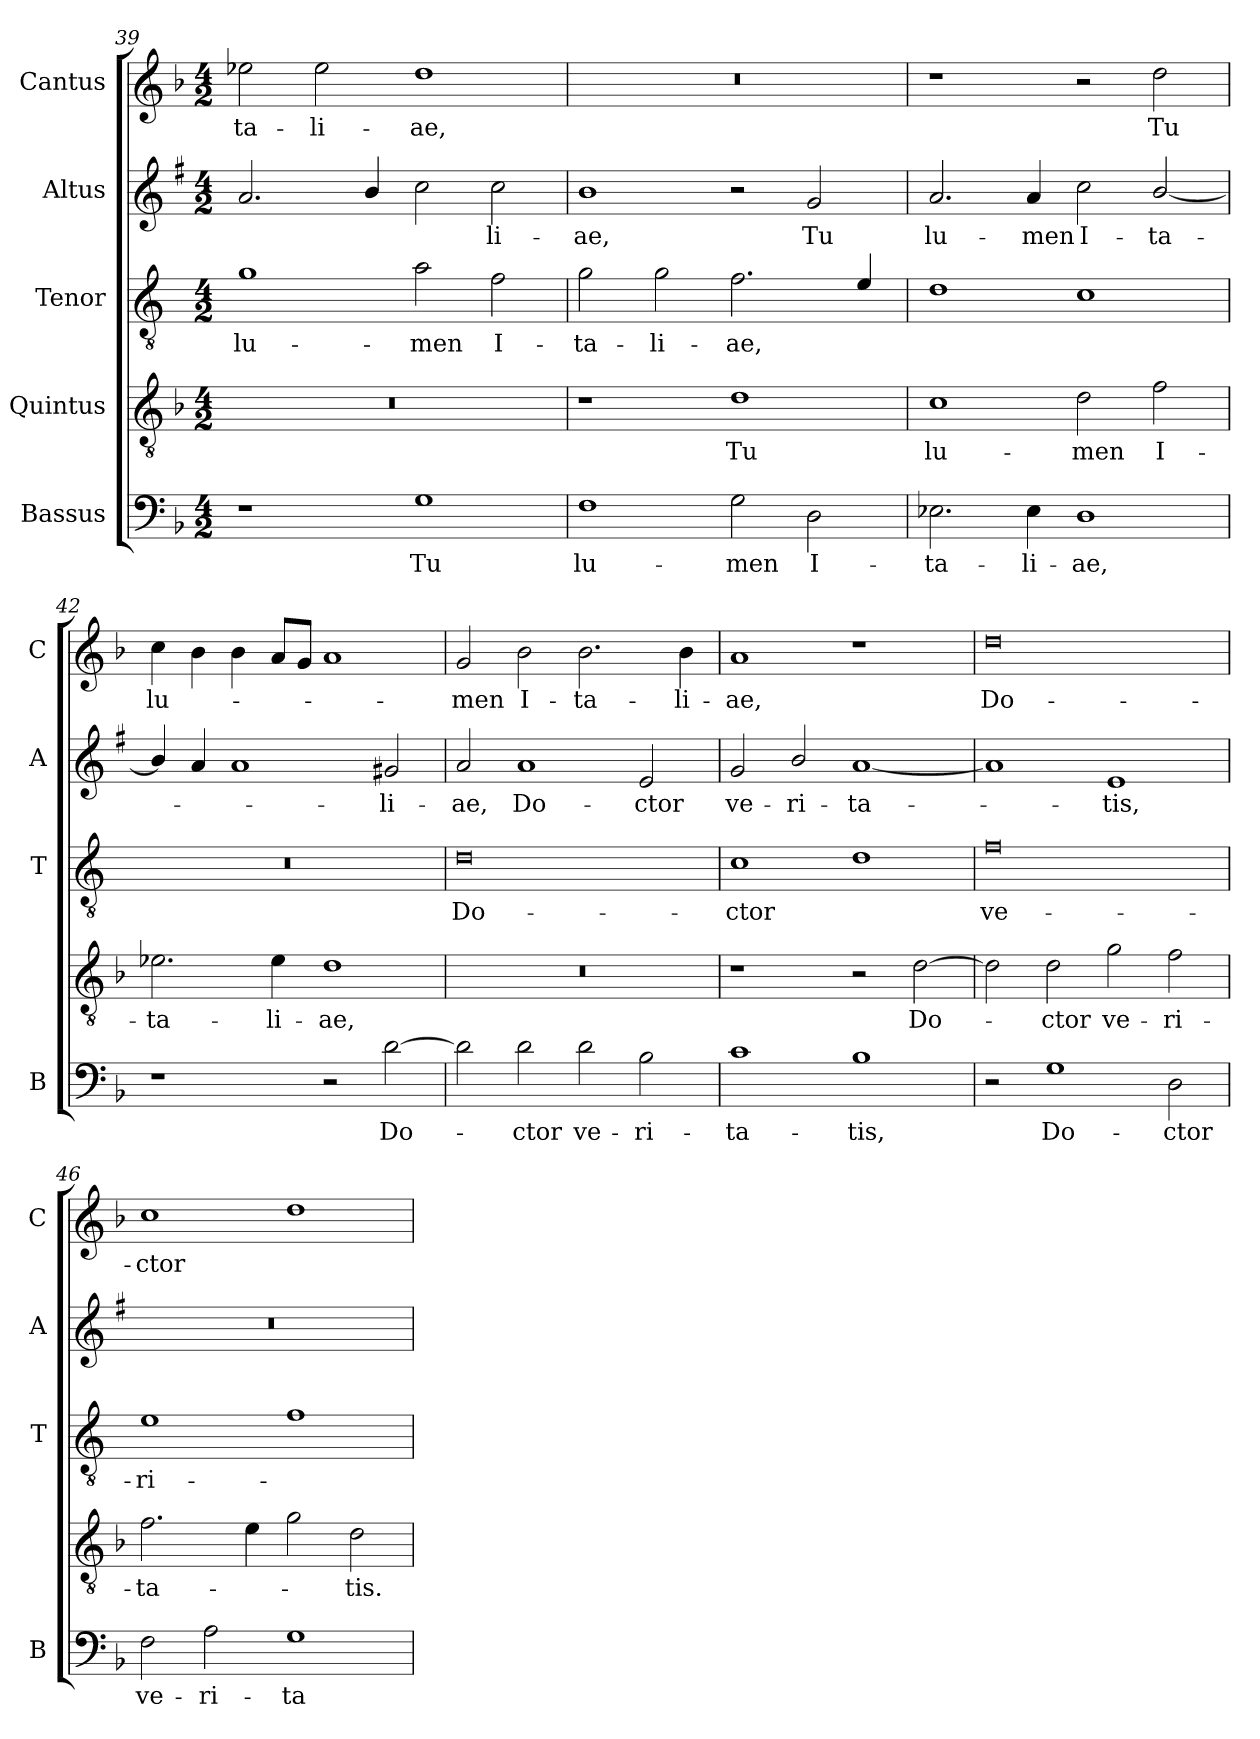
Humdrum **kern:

**kern	**text	**kern	**text	**kern	**text	**kern	**text	**kern	**text
*part5	*part5	*part4	*part4	*part3	*part3	*part2	*part2	*part1	*part1
*staff5	*staff5	*staff4	*staff4	*staff3	*staff3	*staff2	*staff2	*staff1	*staff1
*I"Bassus	*	*I"Quintus	*	*I"Tenor	*	*I"Altus	*	*I"Cantus	*
*I'B	*	*	*	*I'T	*	*I'A	*	*I'C	*
*clefF4	*	*clefGv2	*	*clefGv2	*	*clefG2	*	*clefG2	*
*	*	*	*	*ITrd4c7	*	*ITrd1c2	*	*	*
*k[b-]	*	*k[b-]	*	*k[b-]	*	*k[b-]	*	*k[b-]	*
*F:	*	*F:	*	*F:	*	*F:	*	*F:	*
*M4/2	*	*M4/2	*	*M4/2	*	*M4/2	*	*M4/2	*
=39	=39	=39	=39	=39	=39	=39	=39	=39	=39
!	!	!	!	!	!LO:LY:b	!	!	!	!LO:LY:b
1r	.	0r	.	1c	lu-	2.g/	.	2ee-X\	-ta-
!	!	!	!	!	!	!	!	!	!LO:LY:b
.	.	.	.	.	.	.	.	2ee-\	-li-
.	.	.	.	.	.	4a/	.	.	.
!	!LO:LY:b	!	!	!	!LO:LY:b	!	!	!	!LO:LY:b
1G	Tu	.	.	2d\	-men	2b-\	.	1dd	-ae,
!	!	!	!	!	!LO:LY:b	!	!LO:LY:b	!	!
.	.	.	.	2B-\	I-	2b-\	-li-	.	.
=40	=40	=40	=40	=40	=40	=40	=40	=40	=40
!	!LO:LY:b	!	!	!	!LO:LY:b	!	!LO:LY:b	!	!
1F	lu-	1r	.	2c\	-ta-	1a	-ae,	0r	.
!	!	!	!	!	!LO:LY:b	!	!	!	!
.	.	.	.	2c\	-li-	.	.	.	.
!	!LO:LY:b	!	!LO:LY:b	!	!LO:LY:b	!	!	!	!
2G\	-men	1d	Tu	2.B-\	-ae,	2r	.	.	.
!	!LO:LY:b	!	!	!	!	!	!LO:LY:b	!	!
2D\	I-	.	.	.	.	2f/	Tu	.	.
.	.	.	.	4A/	.	.	.	.	.
=41	=41	=41	=41	=41	=41	=41	=41	=41	=41
!	!LO:LY:b	!	!LO:LY:b	!	!	!	!LO:LY:b	!	!
2.E-X\	-ta-	1c	lu-	1G	.	2.g/	lu-	1r	.
!	!LO:LY:b	!	!	!	!	!	!LO:LY:b	!	!
4E-\	-li-	.	.	.	.	4g/	-men	.	.
!	!LO:LY:b	!	!LO:LY:b	!	!	!	!LO:LY:b	!	!
1D	-ae,	2d\	-men	1F	.	2b-\	I-	2r	.
!	!	!	!LO:LY:b	!	!	!	!LO:LY:b	!	!LO:LY:b
.	.	2f\	I-	.	.	[2a/	-ta-	2dd\	Tu
!!LO:LB:g=z
=42	=42	=42	=42	=42	=42	=42	=42	=42	=42
!	!	!	!LO:LY:b	!	!	!	!	!	!LO:LY:b
1r	.	2.e-X\	-ta-	0r	.	4a/]	.	4cc\	lu-
.	.	.	.	.	.	4g/	.	4b-\	.
.	.	.	.	.	.	1g	.	4b-\	.
!	!	!	!LO:LY:b	!	!	!	!	!	!
.	.	4e-\	-li-	.	.	.	.	8a/L	.
.	.	.	.	.	.	.	.	8g/J	.
!	!	!	!LO:LY:b	!	!	!	!	!	!
2r	.	1d	-ae,	.	.	.	.	1a	.
!	!LO:LY:b	!	!	!	!	!	!LO:LY:b	!	!
[2d\	Do-	.	.	.	.	2f#X/	-li-	.	.
=43	=43	=43	=43	=43	=43	=43	=43	=43	=43
!	!	!	!	!	!LO:LY:b	!	!LO:LY:b	!	!LO:LY:b
2d\]	.	0r	.	0G	Do-	2g/	-ae,	2g/	-men
!	!LO:LY:b	!	!	!	!	!	!LO:LY:b	!	!LO:LY:b
2d\	-ctor	.	.	.	.	1g	Do-	2b-\	I-
!	!LO:LY:b	!	!	!	!	!	!	!	!LO:LY:b
2d\	ve-	.	.	.	.	.	.	2.b-\	-ta-
!	!LO:LY:b	!	!	!	!	!	!LO:LY:b	!	!
2B-\	-ri-	.	.	.	.	2d/	-ctor	.	.
!	!	!	!	!	!	!	!	!	!LO:LY:b
.	.	.	.	.	.	.	.	4b-\	-li-
=44	=44	=44	=44	=44	=44	=44	=44	=44	=44
!	!LO:LY:b	!	!	!	!LO:LY:b	!	!LO:LY:b	!	!LO:LY:b
1c	-ta-	1r	.	1F	-ctor	2f/	ve-	1a	-ae,
!	!	!	!	!	!	!	!LO:LY:b	!	!
.	.	.	.	.	.	2a/	-ri-	.	.
!	!LO:LY:b	!	!	!	!	!	!LO:LY:b	!	!
1B-	-tis,	2r	.	1G	.	[1g	-ta-	1r	.
!	!	!	!LO:LY:b	!	!	!	!	!	!
.	.	[2d\	Do-	.	.	.	.	.	.
=45	=45	=45	=45	=45	=45	=45	=45	=45	=45
!	!	!	!	!	!LO:LY:b	!	!	!	!LO:LY:b
2r	.	2d\]	.	0B-	ve-	1g]	.	0dd	Do-
!	!LO:LY:b	!	!LO:LY:b	!	!	!	!	!	!
1G	Do-	2d\	-ctor	.	.	.	.	.	.
!	!	!	!LO:LY:b	!	!	!	!LO:LY:b	!	!
.	.	2g\	ve-	.	.	1d	-tis,	.	.
!	!LO:LY:b	!	!LO:LY:b	!	!	!	!	!	!
2D\	-ctor	2f\	-ri-	.	.	.	.	.	.
=46	=46	=46	=46	=46	=46	=46	=46	=46	=46
!	!LO:LY:b	!	!LO:LY:b	!	!LO:LY:b	!	!	!	!LO:LY:b
2F\	ve-	2.f\	-ta-	1A	-ri-	0r	.	1cc	-ctor
!	!LO:LY:b	!	!	!	!	!	!	!	!
2A\	-ri-	.	.	.	.	.	.	.	.
.	.	4e\	.	.	.	.	.	.	.
!	!LO:LY:b	!	!	!	!	!	!	!	!
1G	-ta-	2g\	.	1B-	.	.	.	1dd	.
!	!	!	!LO:LY:b	!	!	!	!	!	!
.	.	2d\	-tis.	.	.	.	.	.	.
=	=	=	=	=	=	=	=	=	=
*-	*-	*-	*-	*-	*-	*-	*-	*-	*-
